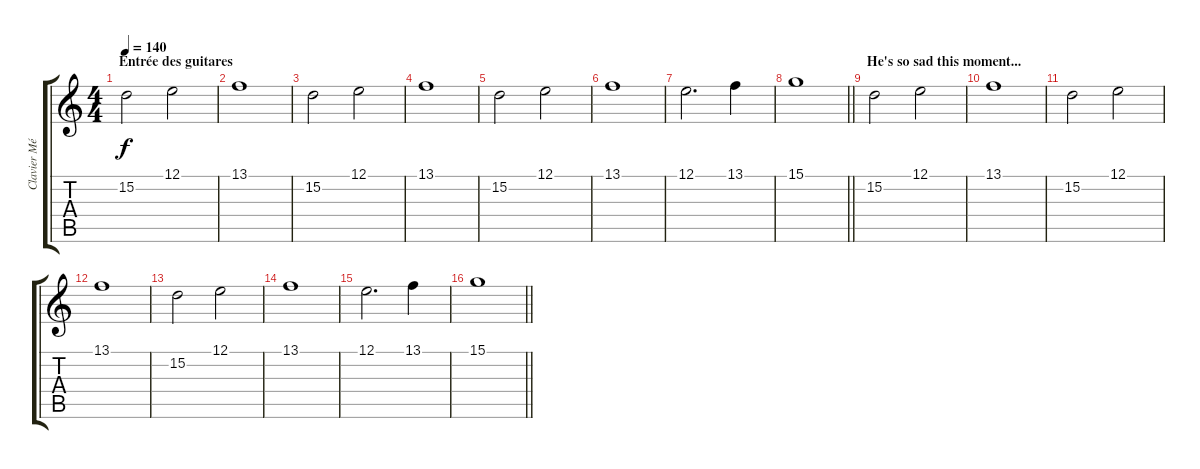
\track ("Clavier Mélodie" "Clavier Mé") {instrument tremolostrings}
\staff {score tabs}
\tuning (E4 B3 G3 D3 A2 E2) {hide}
\ts (4 4)
\section ("" "Entrée des guitares")
\tempo 140
\clef g2
\ks c
15.2.2{dy f volume 14 instrument stringensemble1} 12.1.2 |
13.1.1 |
15.2.2 12.1.2 |
13.1.1 |
15.2.2 12.1.2 |
13.1.1 |
12.1.2{d} 13.1.4 |
\barLineRight lightlight
15.1.1 |
\section ("" "He's so sad this moment...")
15.2.2 12.1.2 |
13.1.1 |
15.2.2 12.1.2 |
13.1.1 |
15.2.2 12.1.2 |
13.1.1 |
12.1.2{d} 13.1.4 |
\barLineRight lightlight
15.1.1
